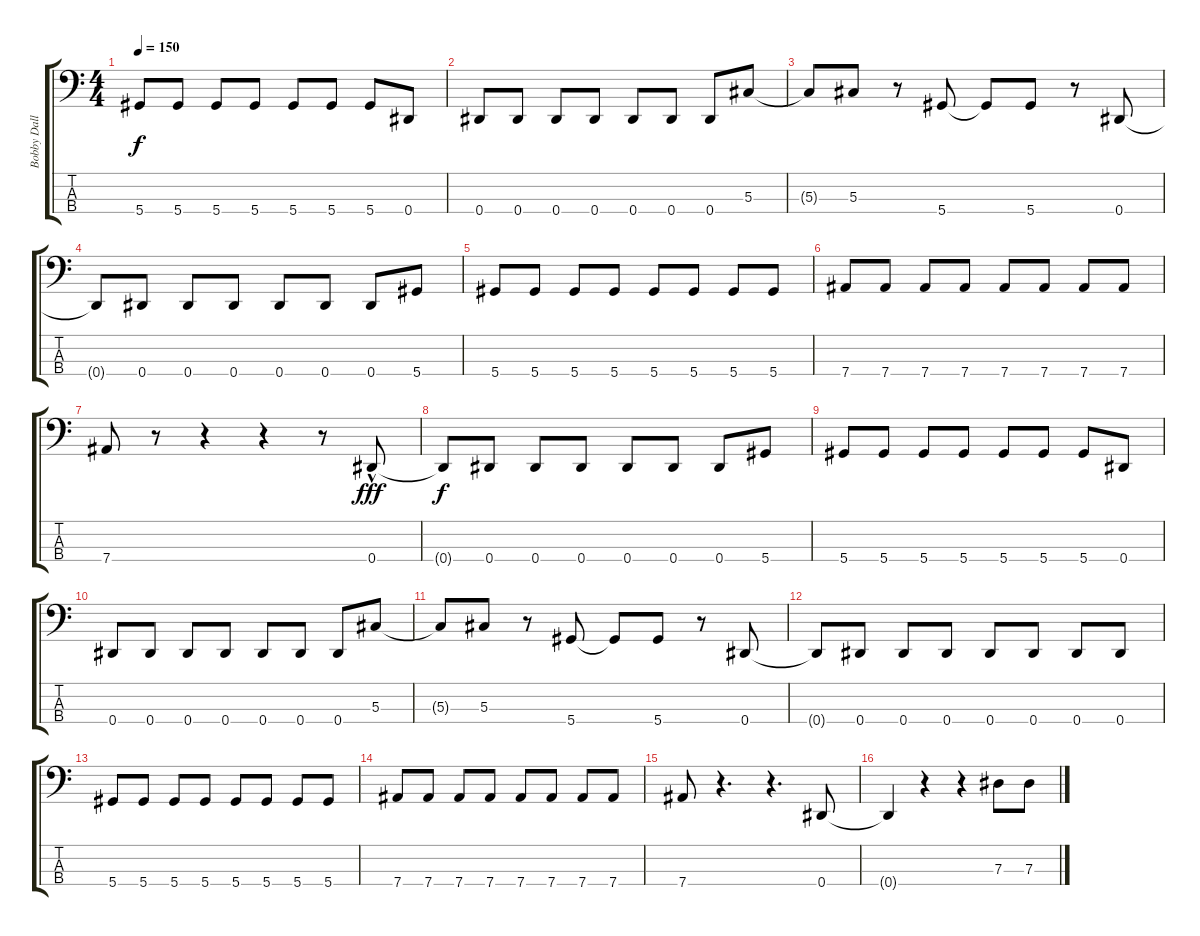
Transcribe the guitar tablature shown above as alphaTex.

\track ("Bobby Dall - Bass" "Bobby Dall") {instrument electricbasspick}
\staff {score tabs}
\tuning (Gb2 Db2 Ab1 Eb1) {hide}
\ts (4 4)
\tempo 150
\clef f4
\ks c
5.4.8{dy f} 5.4.8 5.4.8 5.4.8 5.4.8 5.4.8 5.4.8 0.4.8 |
0.4.8 0.4.8 0.4.8 0.4.8 0.4.8 0.4.8 0.4.8 5.3.8 |
5.3{t}.8 5.3.8 r.8 5.4.8 5.4{t}.8 5.4.8 r.8 0.4.8 |
0.4{t}.8 0.4.8 0.4.8 0.4.8 0.4.8 0.4.8 0.4.8 5.4.8 |
5.4.8 5.4.8 5.4.8 5.4.8 5.4.8 5.4.8 5.4.8 5.4.8 |
7.4.8 7.4.8 7.4.8 7.4.8 7.4.8 7.4.8 7.4.8 7.4.8 |
7.4.8 r.8 r.4 r.4 r.8 0.4{hac}.8{dy fff} |
0.4{t}.8{dy f} 0.4.8 0.4.8 0.4.8 0.4.8 0.4.8 0.4.8 5.4.8 |
5.4.8 5.4.8 5.4.8 5.4.8 5.4.8 5.4.8 5.4.8 0.4.8 |
0.4.8 0.4.8 0.4.8 0.4.8 0.4.8 0.4.8 0.4.8 5.3.8 |
5.3{t}.8 5.3.8 r.8 5.4.8 5.4{t}.8 5.4.8 r.8 0.4.8 |
0.4{t}.8 0.4.8 0.4.8 0.4.8 0.4.8 0.4.8 0.4.8 0.4.8 |
5.4.8 5.4.8 5.4.8 5.4.8 5.4.8 5.4.8 5.4.8 5.4.8 |
7.4.8 7.4.8 7.4.8 7.4.8 7.4.8 7.4.8 7.4.8 7.4.8 |
7.4.8 r.4{d} r.4{d} 0.4.8 |
0.4{t}.4 r.4 r.4 7.3.8 7.3.8
